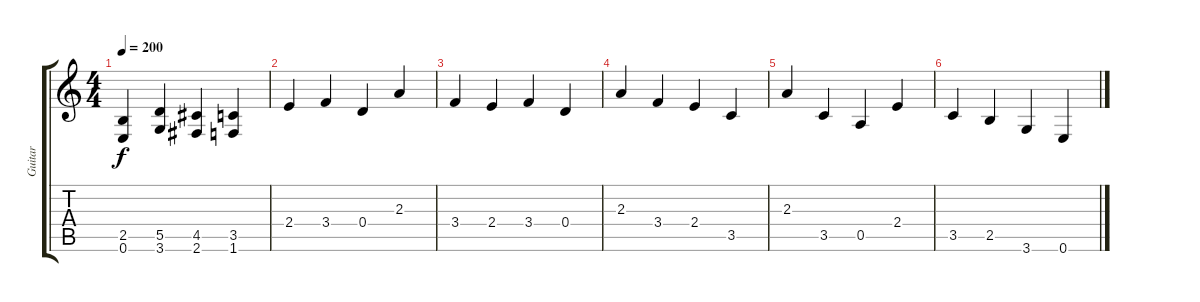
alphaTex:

\track ("Guitar" "Guitar") {instrument acousticguitarnylon}
\staff {score tabs}
\tuning (E4 B3 G3 D3 A2 E2) {hide}
\ts (4 4)
\tempo 200
\clef g2
\ks c
(2.5 0.6).4{dy f} (5.5 3.6).4 (4.5 2.6).4 (3.5 1.6).4 |
2.4.4 3.4.4 0.4.4 2.3.4 |
3.4.4 2.4.4 3.4.4 0.4.4 |
2.3.4 3.4.4 2.4.4 3.5.4 |
2.3.4 3.5.4 0.5.4 2.4.4 |
3.5.4 2.5.4 3.6.4 0.6.4
